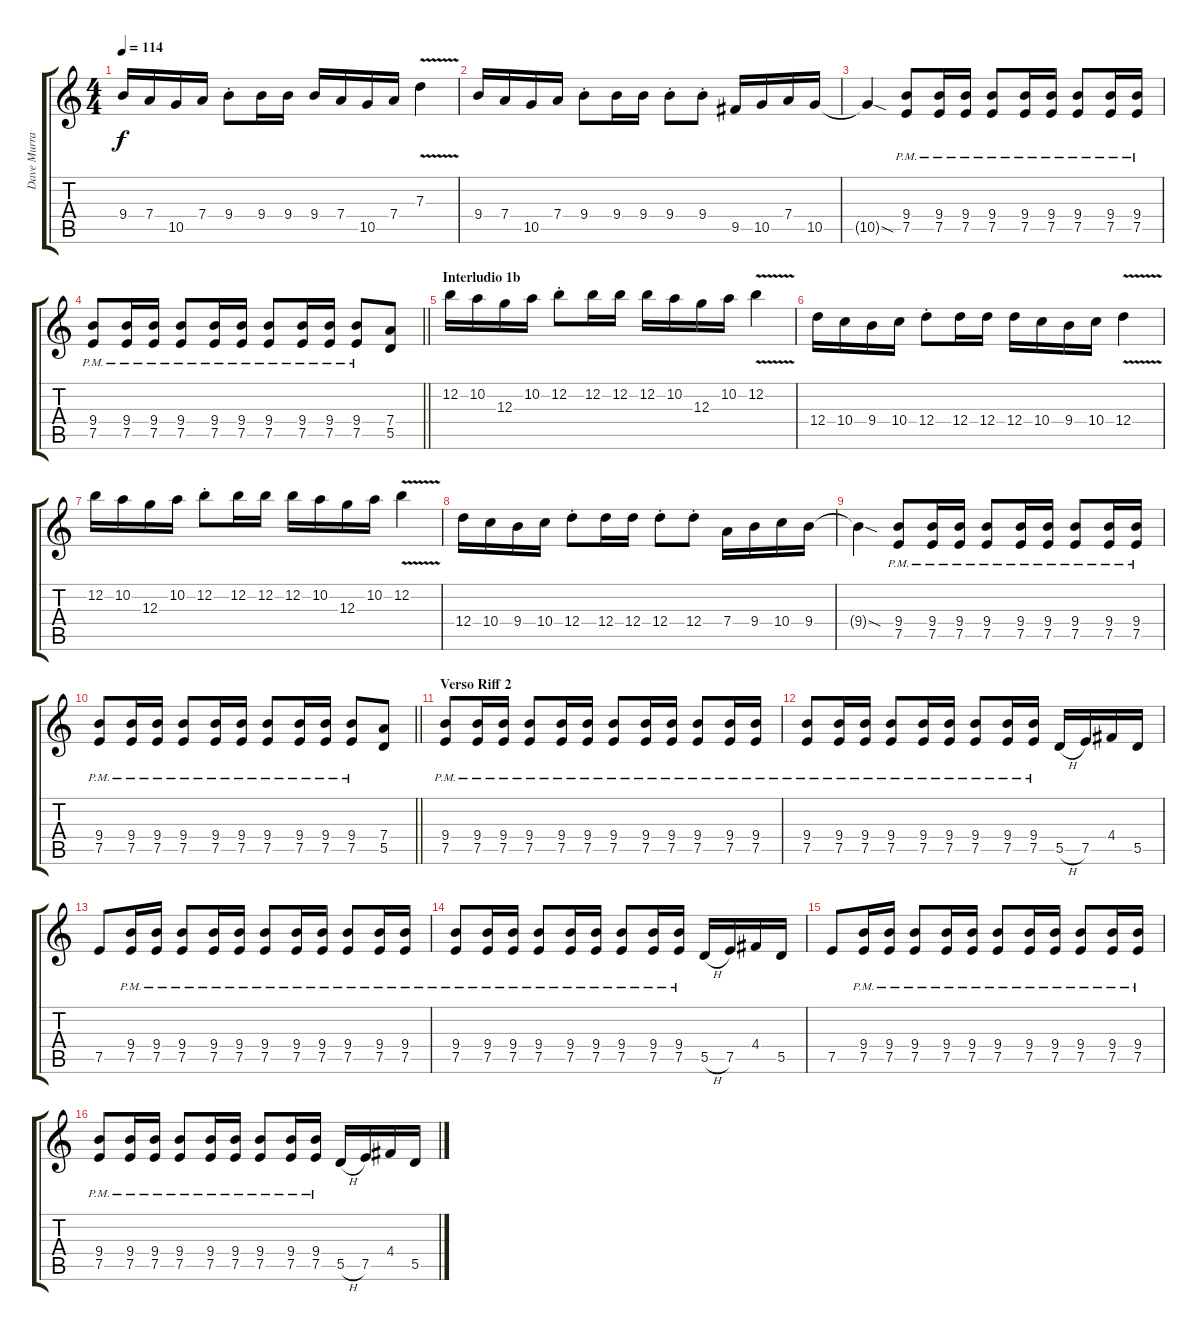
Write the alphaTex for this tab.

\track ("Dave Murray" "Dave Murra") {instrument distortionguitar}
\staff {score tabs}
\tuning (E4 B3 G3 D3 A2 E2) {hide}
\ts (4 4)
\tempo 114
\clef g2
\ks c
9.4.16{dy f} 7.4.16 10.5.16 7.4.16 9.4{st}.8 9.4.16 9.4.16 9.4.16 7.4.16 10.5.16 7.4.16 7.3{v}.4 |
9.4.16 7.4.16 10.5.16 7.4.16 9.4{st}.8 9.4.16 9.4.16 9.4{st}.8 9.4{st}.8 9.5.16 10.5.16 7.4.16 10.5.16 |
10.5{sod t}.4 (9.4{pm} 7.5{pm}).8 (9.4{pm} 7.5{pm}).16 (9.4{pm} 7.5{pm}).16 (9.4{pm} 7.5{pm}).8 (9.4{pm} 7.5{pm}).16 (9.4{pm} 7.5{pm}).16 (9.4{pm} 7.5{pm}).8 (9.4{pm} 7.5{pm}).16 (9.4{pm} 7.5{pm}).16 |
\barLineRight lightlight
(9.4{pm} 7.5{pm}).8 (9.4{pm} 7.5{pm}).16 (9.4{pm} 7.5{pm}).16 (9.4{pm} 7.5{pm}).8 (9.4{pm} 7.5{pm}).16 (9.4{pm} 7.5{pm}).16 (9.4{pm} 7.5{pm}).8 (9.4{pm} 7.5{pm}).16 (9.4{pm} 7.5{pm}).16 (9.4{pm} 7.5{pm}).8 (7.4 5.5).8 |
\section ("" "Interludio 1b")
12.2.16 10.2.16 12.3.16 10.2.16 12.2{st}.8 12.2.16 12.2.16 12.2.16 10.2.16 12.3.16 10.2.16 12.2{v}.4 |
12.4.16 10.4.16 9.4.16 10.4.16 12.4{st}.8 12.4.16 12.4.16 12.4.16 10.4.16 9.4.16 10.4.16 12.4{v}.4 |
12.2.16 10.2.16 12.3.16 10.2.16 12.2{st}.8 12.2.16 12.2.16 12.2.16 10.2.16 12.3.16 10.2.16 12.2{v}.4 |
12.4.16 10.4.16 9.4.16 10.4.16 12.4{st}.8 12.4.16 12.4.16 12.4{st}.8 12.4{st}.8 7.4.16 9.4.16 10.4.16 9.4.16 |
9.4{sod t}.4 (9.4{pm} 7.5{pm}).8 (9.4{pm} 7.5{pm}).16 (9.4{pm} 7.5{pm}).16 (9.4{pm} 7.5{pm}).8 (9.4{pm} 7.5{pm}).16 (9.4{pm} 7.5{pm}).16 (9.4{pm} 7.5{pm}).8 (9.4{pm} 7.5{pm}).16 (9.4{pm} 7.5{pm}).16 |
\barLineRight lightlight
(9.4{pm} 7.5{pm}).8 (9.4{pm} 7.5{pm}).16 (9.4{pm} 7.5{pm}).16 (9.4{pm} 7.5{pm}).8 (9.4{pm} 7.5{pm}).16 (9.4{pm} 7.5{pm}).16 (9.4{pm} 7.5{pm}).8 (9.4{pm} 7.5{pm}).16 (9.4{pm} 7.5{pm}).16 (9.4{pm} 7.5{pm}).8 (7.4 5.5).8 |
\section ("" "Verso Riff 2")
(9.4{pm} 7.5{pm}).8 (9.4{pm} 7.5{pm}).16 (9.4{pm} 7.5{pm}).16 (9.4{pm} 7.5{pm}).8 (9.4{pm} 7.5{pm}).16 (9.4{pm} 7.5{pm}).16 (9.4{pm} 7.5{pm}).8 (9.4{pm} 7.5{pm}).16 (9.4{pm} 7.5{pm}).16 (9.4{pm} 7.5{pm}).8 (9.4{pm} 7.5{pm}).16 (9.4{pm} 7.5{pm}).16 |
(9.4{pm} 7.5{pm}).8 (9.4{pm} 7.5{pm}).16 (9.4{pm} 7.5{pm}).16 (9.4{pm} 7.5{pm}).8 (9.4{pm} 7.5{pm}).16 (9.4{pm} 7.5{pm}).16 (9.4{pm} 7.5{pm}).8 (9.4{pm} 7.5{pm}).16 (9.4{pm} 7.5{pm}).16 5.5{h}.16 7.5.16 4.4.16 5.5.16 |
7.5.8 (9.4{pm} 7.5{pm}).16 (9.4{pm} 7.5{pm}).16 (9.4{pm} 7.5{pm}).8 (9.4{pm} 7.5{pm}).16 (9.4{pm} 7.5{pm}).16 (9.4{pm} 7.5{pm}).8 (9.4{pm} 7.5{pm}).16 (9.4{pm} 7.5{pm}).16 (9.4{pm} 7.5{pm}).8 (9.4{pm} 7.5{pm}).16 (9.4{pm} 7.5{pm}).16 |
(9.4{pm} 7.5{pm}).8 (9.4{pm} 7.5{pm}).16 (9.4{pm} 7.5{pm}).16 (9.4{pm} 7.5{pm}).8 (9.4{pm} 7.5{pm}).16 (9.4{pm} 7.5{pm}).16 (9.4{pm} 7.5{pm}).8 (9.4{pm} 7.5{pm}).16 (9.4{pm} 7.5{pm}).16 5.5{h}.16 7.5.16 4.4.16 5.5.16 |
7.5.8 (9.4{pm} 7.5{pm}).16 (9.4{pm} 7.5{pm}).16 (9.4{pm} 7.5{pm}).8 (9.4{pm} 7.5{pm}).16 (9.4{pm} 7.5{pm}).16 (9.4{pm} 7.5{pm}).8 (9.4{pm} 7.5{pm}).16 (9.4{pm} 7.5{pm}).16 (9.4{pm} 7.5{pm}).8 (9.4{pm} 7.5{pm}).16 (9.4{pm} 7.5{pm}).16 |
(9.4{pm} 7.5{pm}).8 (9.4{pm} 7.5{pm}).16 (9.4{pm} 7.5{pm}).16 (9.4{pm} 7.5{pm}).8 (9.4{pm} 7.5{pm}).16 (9.4{pm} 7.5{pm}).16 (9.4{pm} 7.5{pm}).8 (9.4{pm} 7.5{pm}).16 (9.4{pm} 7.5{pm}).16 5.5{h}.16 7.5.16 4.4.16 5.5.16
